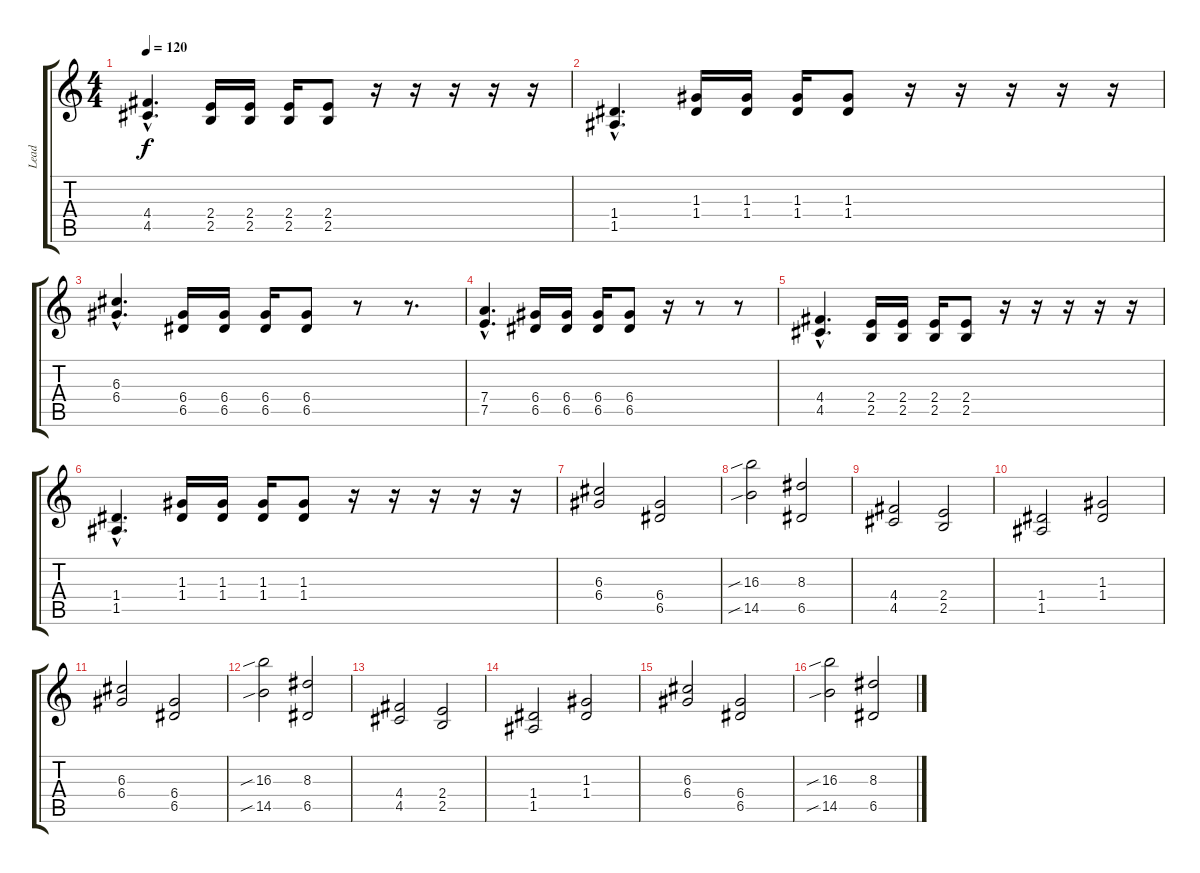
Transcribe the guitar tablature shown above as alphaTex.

\track ("Lead" "Lead") {instrument distortionguitar}
\staff {score tabs}
\tuning (E4 B3 G3 D3 A2 E2) {hide}
\ts (4 4)
\tempo 120
\clef g2
\ks c
(4.4{hac} 4.5{hac}).4{d dy f} (2.4 2.5).16 (2.4 2.5).16 (2.4 2.5).16 (2.4 2.5).8 r.16 r.16 r.16 r.16 r.16 |
(1.4{hac} 1.5{hac}).4{d} (1.3 1.4).16 (1.3 1.4).16 (1.3 1.4).16 (1.3 1.4).8 r.16 r.16 r.16 r.16 r.16 |
(6.3{hac} 6.4{hac}).4{d} (6.4 6.5).16 (6.4 6.5).16 (6.4 6.5).16 (6.4 6.5).8 r.8 r.8{d} |
(7.4{hac} 7.5{hac}).4{d} (6.4 6.5).16 (6.4 6.5).16 (6.4 6.5).16 (6.4 6.5).8 r.16 r.8 r.8 |
(4.4{hac} 4.5{hac}).4{d} (2.4 2.5).16 (2.4 2.5).16 (2.4 2.5).16 (2.4 2.5).8 r.16 r.16 r.16 r.16 r.16 |
(1.4{hac} 1.5{hac}).4{d} (1.3 1.4).16 (1.3 1.4).16 (1.3 1.4).16 (1.3 1.4).8 r.16 r.16 r.16 r.16 r.16 |
(6.3 6.4).2 (6.4 6.5).2 |
(16.3{sib} 14.5{sib}).2 (8.3 6.5).2 |
(4.4 4.5).2 (2.4 2.5).2 |
(1.4 1.5).2 (1.3 1.4).2 |
(6.3 6.4).2 (6.4 6.5).2 |
(16.3{sib} 14.5{sib}).2 (8.3 6.5).2 |
(4.4 4.5).2 (2.4 2.5).2 |
(1.4 1.5).2 (1.3 1.4).2 |
(6.3 6.4).2 (6.4 6.5).2 |
(16.3{sib} 14.5{sib}).2 (8.3 6.5).2
